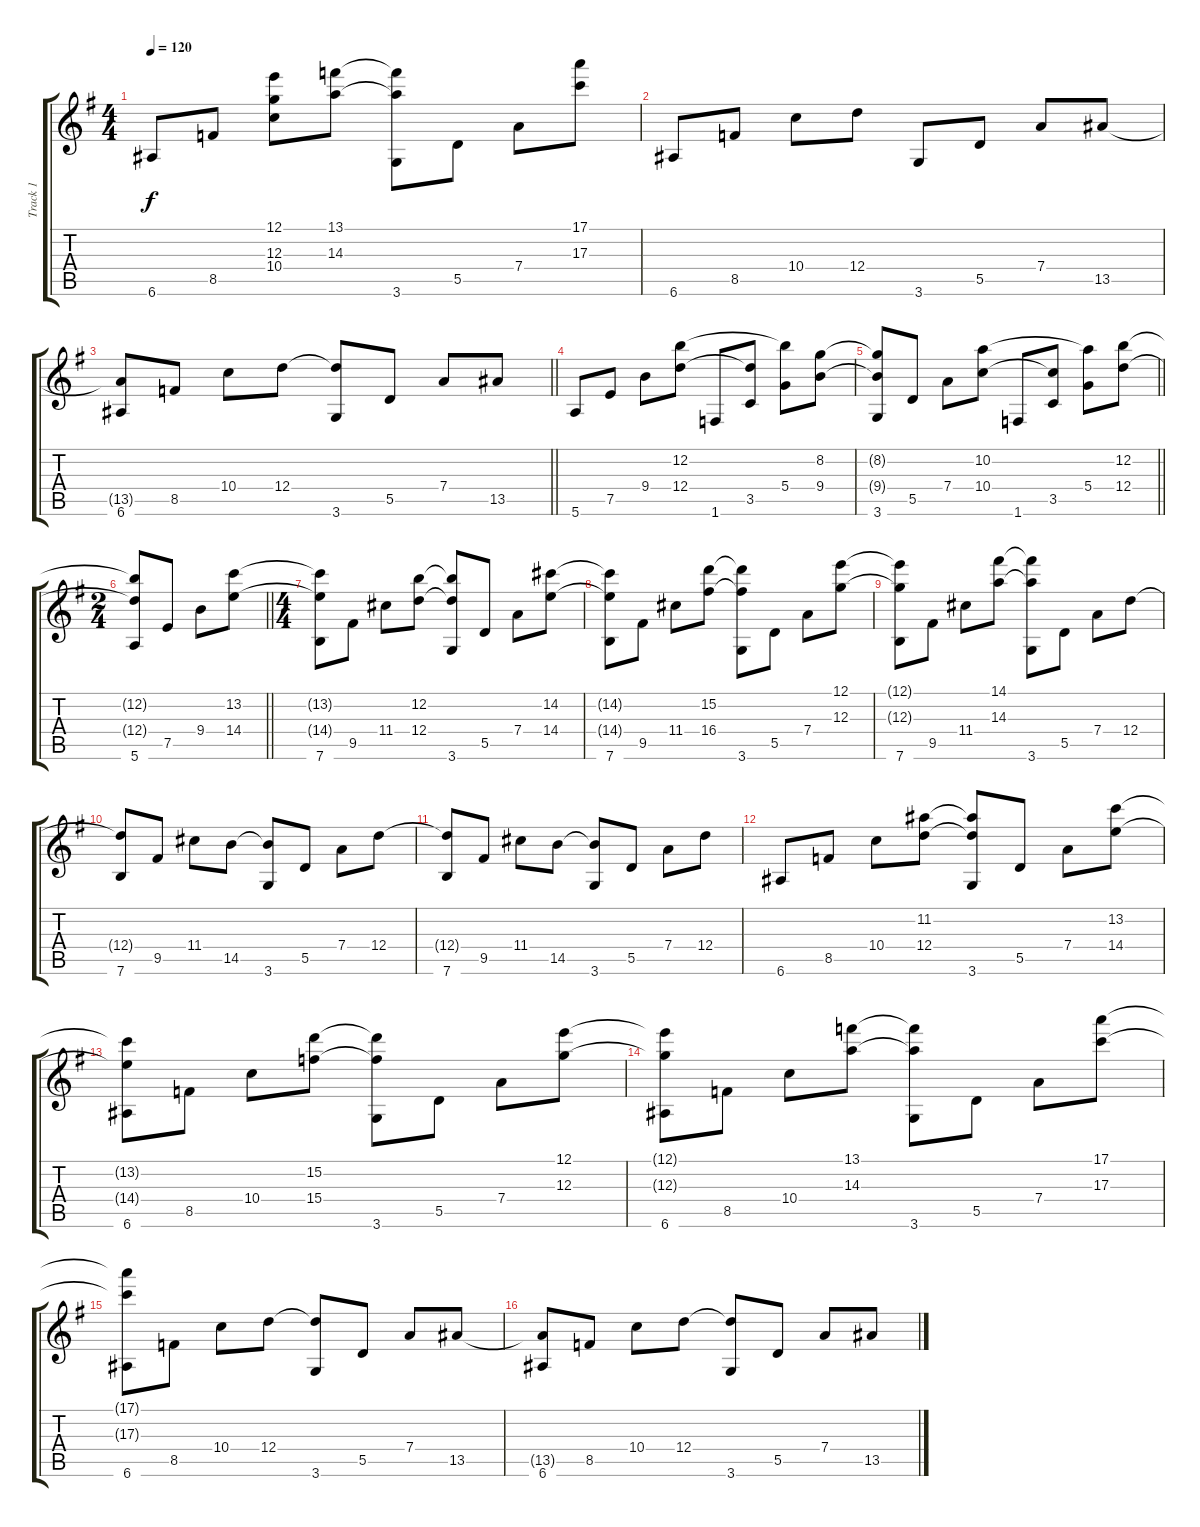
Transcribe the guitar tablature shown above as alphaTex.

\track ("Track 1" "Track 1") {instrument acousticguitarsteel}
\staff {score tabs}
\tuning (E4 B3 G3 D3 A2 E2) {hide}
\ts (4 4)
\tempo 120
\clef g2
\ks g
6.6.8{dy f} 8.5.8 (12.1{t} 12.3{t} 10.4).8 (13.1 14.3).8 (13.1{t} 14.3{t} 3.6).8 5.5.8 7.4.8 (17.1 17.3).8 |
6.6.8 8.5.8 10.4.8 12.4.8 3.6.8 5.5.8 7.4.8 13.5.8 |
\barLineRight lightlight
(13.5{t} 6.6).8 8.5.8 10.4.8 12.4.8 (12.4{t} 3.6).8 5.5.8 7.4.8 13.5.8 |
5.6.8 7.5.8 9.4.8 (12.2 12.4).8 1.6.8 (12.4{t} 3.5).8 (12.2{t} 5.4).8 (8.2 9.4).8 |
\barLineRight lightlight
(8.2{t} 9.4{t} 3.6).8 5.5.8 7.4.8 (10.2 10.4).8 1.6.8 (10.4{t} 3.5).8 (10.2{t} 5.4).8 (12.2 12.4).8 |
\ts (2 4)
\barLineRight lightlight
(12.2{t} 12.4{t} 5.6).8 7.5.8 9.4.8 (13.2 14.4).8 |
\ts (4 4)
(13.2{t} 14.4{t} 7.6).8 9.5.8 11.4.8 (12.2 12.4).8 (12.2{t} 12.4{t} 3.6).8 5.5.8 7.4.8 (14.2 14.4).8 |
(14.2{t} 14.4{t} 7.6).8 9.5.8 11.4.8 (15.2 16.4).8 (15.2{t} 16.4{t} 3.6).8 5.5.8 7.4.8 (12.1 12.3).8 |
(12.1{t} 12.3{t} 7.6).8 9.5.8 11.4.8 (14.1 14.3).8 (14.1{t} 14.3{t} 3.6).8 5.5.8 7.4.8 12.4.8 |
(12.4{t} 7.6).8 9.5.8 11.4.8 14.5.8 (14.5{t} 3.6).8 5.5.8 7.4.8 12.4.8 |
(12.4{t} 7.6).8 9.5.8 11.4.8 14.5.8 (14.5{t} 3.6).8 5.5.8 7.4.8 12.4.8 |
6.6.8 8.5.8 10.4.8 (11.2 12.4).8 (11.2{t} 12.4{t} 3.6).8 5.5.8 7.4.8 (13.2 14.4).8 |
(13.2{t} 14.4{t} 6.6).8 8.5.8 10.4.8 (15.2 15.4).8 (15.2{t} 15.4{t} 3.6).8 5.5.8 7.4.8 (12.1 12.3).8 |
(12.1{t} 12.3{t} 6.6).8 8.5.8 10.4.8 (13.1 14.3).8 (13.1{t} 14.3{t} 3.6).8 5.5.8 7.4.8 (17.1 17.3).8 |
(17.1{t} 17.3{t} 6.6).8 8.5.8 10.4.8 12.4.8 (12.4{t} 3.6).8 5.5.8 7.4.8 13.5.8 |
(13.5{t} 6.6).8 8.5.8 10.4.8 12.4.8 (12.4{t} 3.6).8 5.5.8 7.4.8 13.5.8
